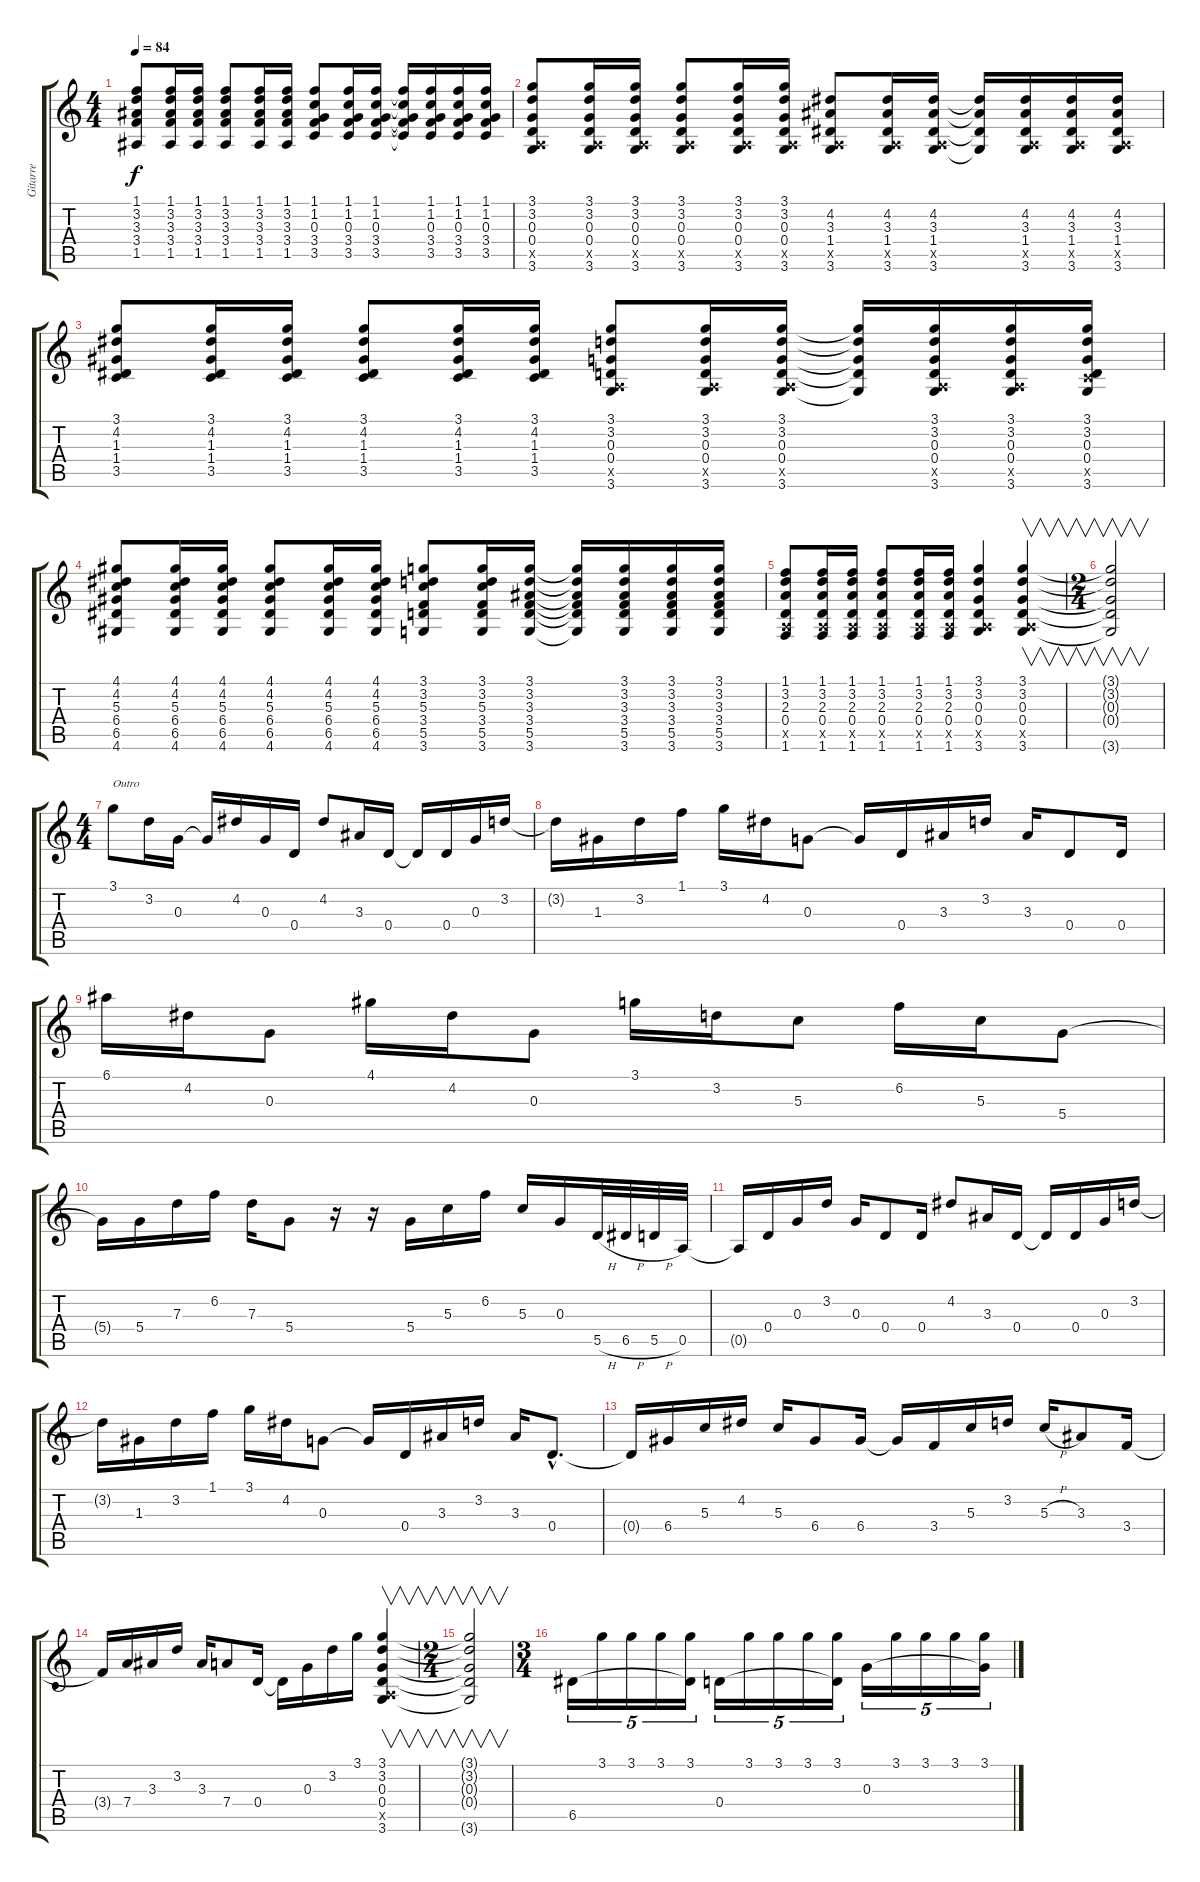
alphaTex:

\track ("Gitarre" "Gitarre") {instrument acousticguitarsteel}
\staff {score tabs}
\tuning (E4 B3 G3 D3 A2 E2) {hide}
\ts (4 4)
\tempo 84
\clef g2
\ks c
(1.1 3.2 3.3 3.4 1.5).8{dy f} (1.1 3.2 3.3 3.4 1.5).16 (1.1 3.2 3.3 3.4 1.5).16 (1.1 3.2 3.3 3.4 1.5).8 (1.1 3.2 3.3 3.4 1.5).16 (1.1 3.2 3.3 3.4 1.5).16 (1.1 1.2 0.3 3.4 3.5).8 (1.1 1.2 0.3 3.4 3.5).16 (1.1 1.2 0.3 3.4 3.5).16 (1.1{t} 1.2{t} 0.3{t} 3.4{t} 3.5{t}).16 (1.1 1.2 0.3 3.4 3.5).16 (1.1 1.2 0.3 3.4 3.5).16 (1.1 1.2 0.3 3.4 3.5).16 |
(3.1 3.2 0.3 0.4 0.5{x} 3.6).8 (3.1 3.2 0.3 0.4 0.5{x} 3.6).16 (3.1 3.2 0.3 0.4 0.5{x} 3.6).16 (3.1 3.2 0.3 0.4 0.5{x} 3.6).8 (3.1 3.2 0.3 0.4 0.5{x} 3.6).16 (3.1 3.2 0.3 0.4 0.5{x} 3.6).16 (4.2 3.3 1.4 0.5{x} 3.6).8 (4.2 3.3 1.4 0.5{x} 3.6).16 (4.2 3.3 1.4 0.5{x} 3.6).16 (4.2{t} 3.3{t} 1.4{t} 3.6{t}).16 (4.2 3.3 1.4 0.5{x} 3.6).16 (4.2 3.3 1.4 0.5{x} 3.6).16 (4.2 3.3 1.4 0.5{x} 3.6).16 |
(3.1 4.2 1.3 1.4 3.5).8 (3.1 4.2 1.3 1.4 3.5).16 (3.1 4.2 1.3 1.4 3.5).16 (3.1 4.2 1.3 1.4 3.5).8 (3.1 4.2 1.3 1.4 3.5).16 (3.1 4.2 1.3 1.4 3.5).16 (3.1 3.2 0.3 0.4 0.5{x} 3.6).8 (3.1 3.2 0.3 0.4 0.5{x} 3.6).16 (3.1 3.2 0.3 0.4 0.5{x} 3.6).16 (3.1{t} 3.2{t} 0.3{t} 0.4{t} 3.6{t}).16 (3.1 3.2 0.3 0.4 0.5{x} 3.6).16 (3.1 3.2 0.3 0.4 0.5{x} 3.6).16 (3.1 3.2 0.3 0.4 3.5{x} 3.6).16 |
(4.1 4.2 5.3 6.4 6.5 4.6).8 (4.1 4.2 5.3 6.4 6.5 4.6).16 (4.1 4.2 5.3 6.4 6.5 4.6).16 (4.1 4.2 5.3 6.4 6.5 4.6).8 (4.1 4.2 5.3 6.4 6.5 4.6).16 (4.1 4.2 5.3 6.4 6.5 4.6).16 (3.1 3.2 5.3 3.4 5.5 3.6).8 (3.1 3.2 5.3 3.4 5.5 3.6).16 (3.1 3.2 3.3 3.4 5.5 3.6).16 (3.1{t} 3.2{t} 3.3{t} 3.4{t} 5.5{t} 3.6{t}).16 (3.1 3.2 3.3 3.4 5.5 3.6).16 (3.1 3.2 3.3 3.4 5.5 3.6).16 (3.1 3.2 3.3 3.4 5.5 3.6).16 |
(1.1 3.2 2.3 0.4 0.5{x} 1.6).8 (1.1 3.2 2.3 0.4 0.5{x} 1.6).16 (1.1 3.2 2.3 0.4 0.5{x} 1.6).16 (1.1 3.2 2.3 0.4 0.5{x} 1.6).8 (1.1 3.2 2.3 0.4 0.5{x} 1.6).16 (1.1 3.2 2.3 0.4 0.5{x} 1.6).16 (3.1 3.2 0.3 0.4 0.5{x} 3.6).4 (3.1 3.2 0.3 0.4 0.5{x} 3.6).4{v} |
\ts (2 4)
(3.1{t} 3.2{t} 0.3{t} 0.4{t} 3.6{t}).2{v} |
\ts (4 4)
3.1.8{txt "Outro"} 3.2.16 0.3.16 0.3{t}.16 4.2.16 0.3.16 0.4.16 4.2.8 3.3.16 0.4.16 0.4{t}.16 0.4.16 0.3.16 3.2.16 |
3.2{t}.16 1.3.16 3.2.16 1.1.16 3.1.16 4.2.16 0.3.8 0.3{t}.16 0.4.16 3.3.16 3.2.16 3.3.16 0.4.8 0.4.16 |
6.1.16 4.2.16 0.3.8 4.1.16 4.2.16 0.3.8 3.1.16 3.2.16 5.3.8 6.2.16 5.3.16 5.4.8 |
5.4{t}.16 5.4.16 7.3.16 6.2.16 7.3.16 5.4.8 r.16 r.16 5.4.16 5.3.16 6.2.16 5.3.16 0.3.16 5.5{h}.32 6.5{h}.32 5.5{h}.32 0.5.32 |
0.5{t}.16 0.4.16 0.3.16 3.2.16 0.3.16 0.4.8 0.4.16 4.2.8 3.3.16 0.4.16 0.4{t}.16 0.4.16 0.3.16 3.2.16 |
3.2{t}.16 1.3.16 3.2.16 1.1.16 3.1.16 4.2.16 0.3.8 0.3{t}.16 0.4.16 3.3.16 3.2.16 3.3.16 0.4{hac}.8{d} |
0.4{t}.16 6.4.16 5.3.16 4.2.16 5.3.16 6.4.8 6.4.16 6.4{t}.16 3.4.16 5.3.16 3.2.16 5.3{h}.16 3.3.8 3.4.16 |
3.4{t}.16 7.4.16 3.3.16 3.2.16 3.3.16 7.4.8 0.4.16 0.4{t}.16 0.3.16 3.2.16 3.1.16 (3.1 3.2 0.3 0.4 0.5{x} 3.6).4{v} |
\ts (2 4)
(3.1{t} 3.2{t} 0.3{t} 0.4{t} 3.6{t}).2{v} |
\ts (3 4)
6.5.16{tu (5 4)} 3.1.16{tu (5 4)} 3.1.16{tu (5 4)} 3.1.16{tu (5 4)} (3.1 6.5{t}).16{tu (5 4)} 0.4.16{tu (5 4)} 3.1.16{tu (5 4)} 3.1.16{tu (5 4)} 3.1.16{tu (5 4)} (3.1 0.4{t}).16{tu (5 4)} 0.3.16{tu (5 4)} 3.1.16{tu (5 4)} 3.1.16{tu (5 4)} 3.1.16{tu (5 4)} (3.1 0.3{t}).16{tu (5 4)}
